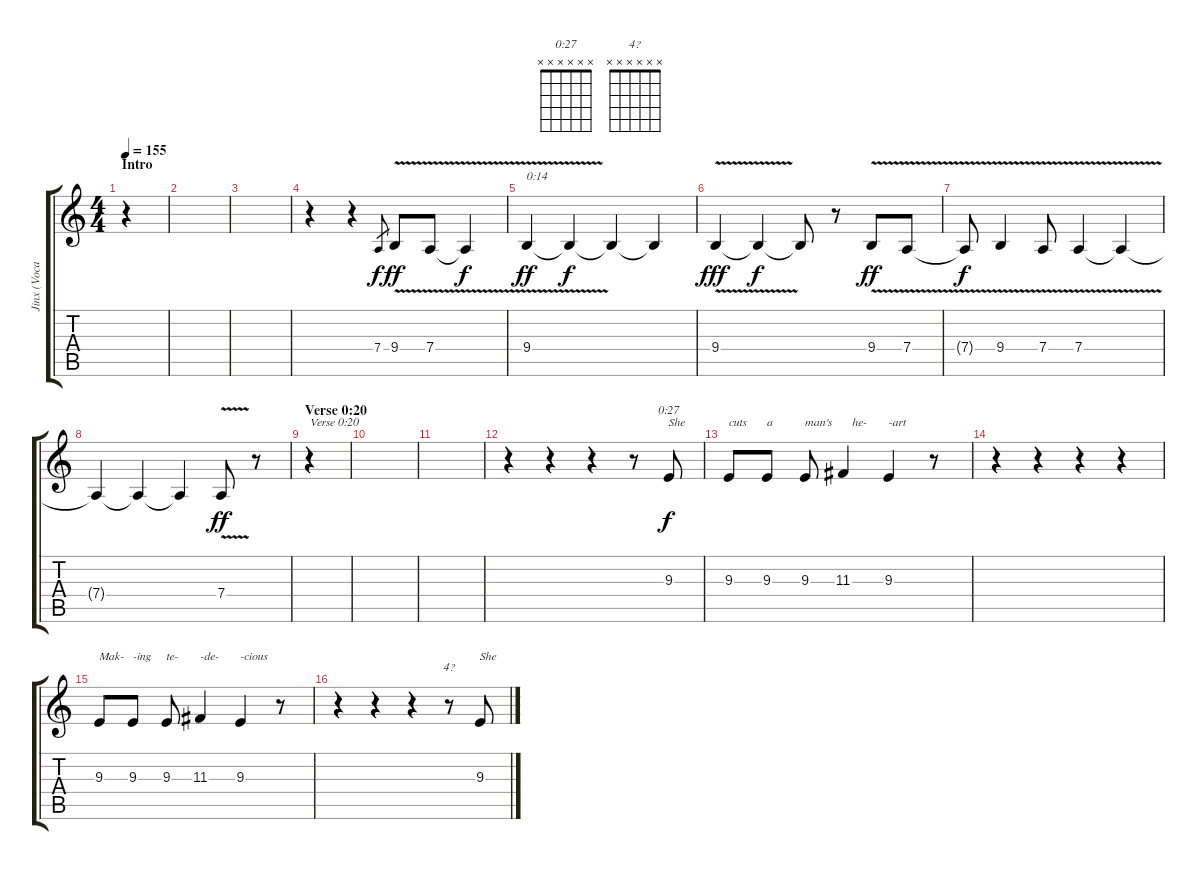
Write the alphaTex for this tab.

\track ("Jinx (Vocals)" "Jinx (Voca") {instrument oboe}
\staff {score tabs}
\tuning (E4 B3 G3 D3 A2 E2) {hide}
\chord ("0:27" x x x x x x)
\chord ("4?" x x x x x x)
\ts (4 4)
\section ("" "Intro")
\tempo 155
\clef g2
\ks c
r.4{dy f instrument oboe} |
|
|
r.4 r.4 7.4.8{gr} 9.4{v}.8{dy ff} 7.4{v}.8 7.4{t}.4{dy f} |
9.4{v}.4{txt "0:14" dy ff} 9.4{t}.4{dy f} 9.4{t}.4 9.4{t}.4 |
9.4{v}.4{dy fff} 9.4{t}.4{dy f} 9.4{t}.8 r.8 9.4{v}.8{dy ff} 7.4{v}.8 |
7.4{t}.8{dy f} 9.4{v}.4 7.4{v}.8 7.4{v}.4 7.4{t}.4 |
7.4{t}.4 7.4{t}.4 7.4{t}.4 7.4{v}.8{dy ff} r.8 |
\section ("" "Verse 0:20")
r.4{txt "Verse 0:20"} |
|
|
r.4 r.4 r.4 r.8 9.3.8{ch "0:27" txt "She" dy f} |
9.3.8{txt "cuts"} 9.3.8{txt "a"} 9.3.8{txt "man's"} 11.3.4{txt "   he-"} 9.3.4{txt "-art"} r.8 |
r.4 r.4 r.4 r.4 |
9.3.8{txt "Mak-"} 9.3.8{txt "-ing"} 9.3.8{txt "te-"} 11.3.4{txt "-de-"} 9.3.4{txt "-cious"} r.8 |
r.4 r.4 r.4 r.8{ch "4?"} 9.3.8{txt "She"}
